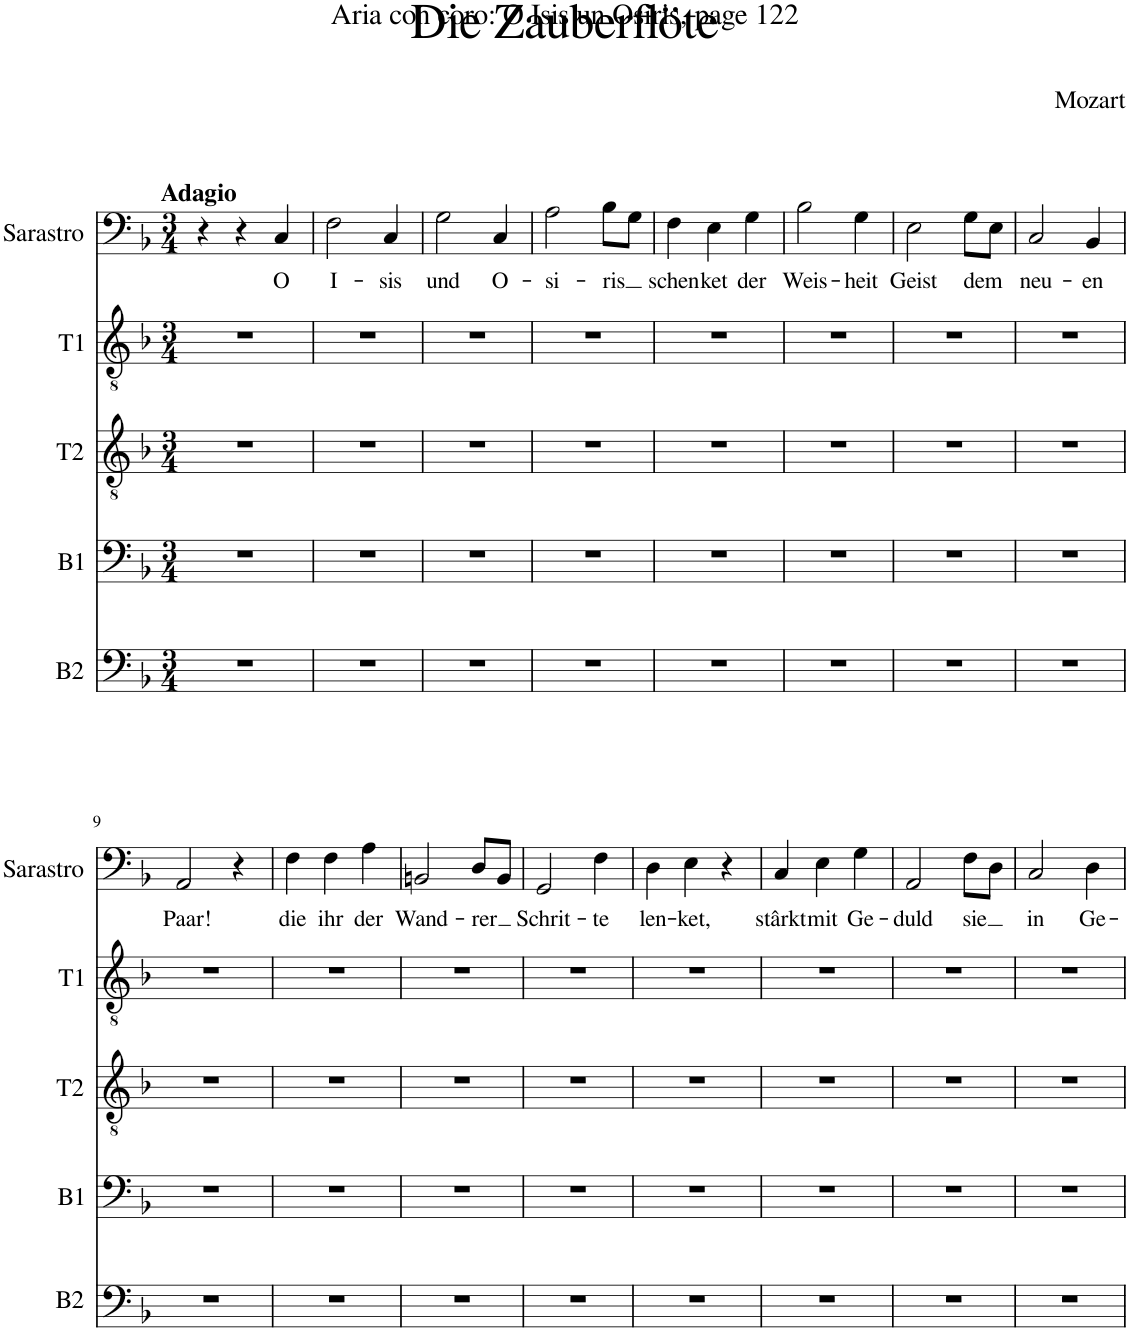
**kern	**kern	**kern	**kern	**kern	**text
*part5	*part4	*part3	*part2	*part1	*part1
*staff5	*staff4	*staff3	*staff2	*staff1	*staff1
*I"B2	*I"B1	*I"T2	*I"T1	*I"Sarastro	*
*I'B2	*I'B1	*I'T2	*I'T1	*I'Sarastro	*
*clefF4	*clefF4	*clefGv2	*clefGv2	*clefF4	*
*k[b-]	*k[b-]	*k[b-]	*k[b-]	*k[b-]	*
*M3/4	*M3/4	*M3/4	*M3/4	*M3/4	*
=1	=1	=1	=1	=1	=1
!	!	!	!	!LO:TX:a:B:t=Adagio	!
2.r	2.r	2.r	2.r	4r	.
.	.	.	.	4r	.
!	!	!	!	!	!LO:LY:b
.	.	.	.	4C/	O
=2	=2	=2	=2	=2	=2
!	!	!	!	!	!LO:LY:b
2.r	2.r	2.r	2.r	2F\	I-
!	!	!	!	!	!LO:LY:b
.	.	.	.	4C/	-sis
=3	=3	=3	=3	=3	=3
!	!	!	!	!	!LO:LY:b
2.r	2.r	2.r	2.r	2G\	und
!	!	!	!	!	!LO:LY:b
.	.	.	.	4C/	O-
=4	=4	=4	=4	=4	=4
!	!	!	!	!	!LO:LY:b
2.r	2.r	2.r	2.r	2A\	-si-
!	!	!	!	!	!LO:LY:b
.	.	.	.	8B-\L	-ris
.	.	.	.	8G\J	.
=5	=5	=5	=5	=5	=5
!	!	!	!	!	!LO:LY:b
2.r	2.r	2.r	2.r	4F\	schen-
!	!	!	!	!	!LO:LY:b
.	.	.	.	4E\	-ket
!	!	!	!	!	!LO:LY:b
.	.	.	.	4G\	der
=6	=6	=6	=6	=6	=6
!	!	!	!	!	!LO:LY:b
2.r	2.r	2.r	2.r	2B-\	Weis-
!	!	!	!	!	!LO:LY:b
.	.	.	.	4G\	-heit
=7	=7	=7	=7	=7	=7
!	!	!	!	!	!LO:LY:b
2.r	2.r	2.r	2.r	2E\	Geist
!	!	!	!	!	!LO:LY:b
.	.	.	.	8G\L	dem
.	.	.	.	8E\J	.
=8	=8	=8	=8	=8	=8
!	!	!	!	!	!LO:LY:b
2.r	2.r	2.r	2.r	2C/	neu-
!	!	!	!	!	!LO:LY:b
.	.	.	.	4BB-/	-en
!!LO:LB:g=z
=9	=9	=9	=9	=9	=9
!	!	!	!	!	!LO:LY:b
2.r	2.r	2.r	2.r	2AA/	Paar!
.	.	.	.	4r	.
=10	=10	=10	=10	=10	=10
!	!	!	!	!	!LO:LY:b
2.r	2.r	2.r	2.r	4F\	die
!	!	!	!	!	!LO:LY:b
.	.	.	.	4F\	ihr
!	!	!	!	!	!LO:LY:b
.	.	.	.	4A\	der
=11	=11	=11	=11	=11	=11
!	!	!	!	!	!LO:LY:b
2.r	2.r	2.r	2.r	2BBn/	Wand-
!	!	!	!	!	!LO:LY:b
.	.	.	.	8D/L	-rer
.	.	.	.	8BB/J	.
=12	=12	=12	=12	=12	=12
!	!	!	!	!	!LO:LY:b
2.r	2.r	2.r	2.r	2GG/	Schrit-
!	!	!	!	!	!LO:LY:b
.	.	.	.	4F\	-te
=13	=13	=13	=13	=13	=13
!	!	!	!	!	!LO:LY:b
2.r	2.r	2.r	2.r	4D\	len-
!	!	!	!	!	!LO:LY:b
.	.	.	.	4E\	-ket,
.	.	.	.	4r	.
=14	=14	=14	=14	=14	=14
!	!	!	!	!	!LO:LY:b
2.r	2.r	2.r	2.r	4C/	stârkt
!	!	!	!	!	!LO:LY:b
.	.	.	.	4E\	mit
!	!	!	!	!	!LO:LY:b
.	.	.	.	4G\	Ge-
=15	=15	=15	=15	=15	=15
!	!	!	!	!	!LO:LY:b
2.r	2.r	2.r	2.r	2AA/	-duld
!	!	!	!	!	!LO:LY:b
.	.	.	.	8F\L	sie
.	.	.	.	8D\J	.
=16	=16	=16	=16	=16	=16
!	!	!	!	!	!LO:LY:b
2.r	2.r	2.r	2.r	2C/	in
!	!	!	!	!	!LO:LY:b
.	.	.	.	4D\	Ge-
=	=	=	=	=	=
*-	*-	*-	*-	*-	*-
